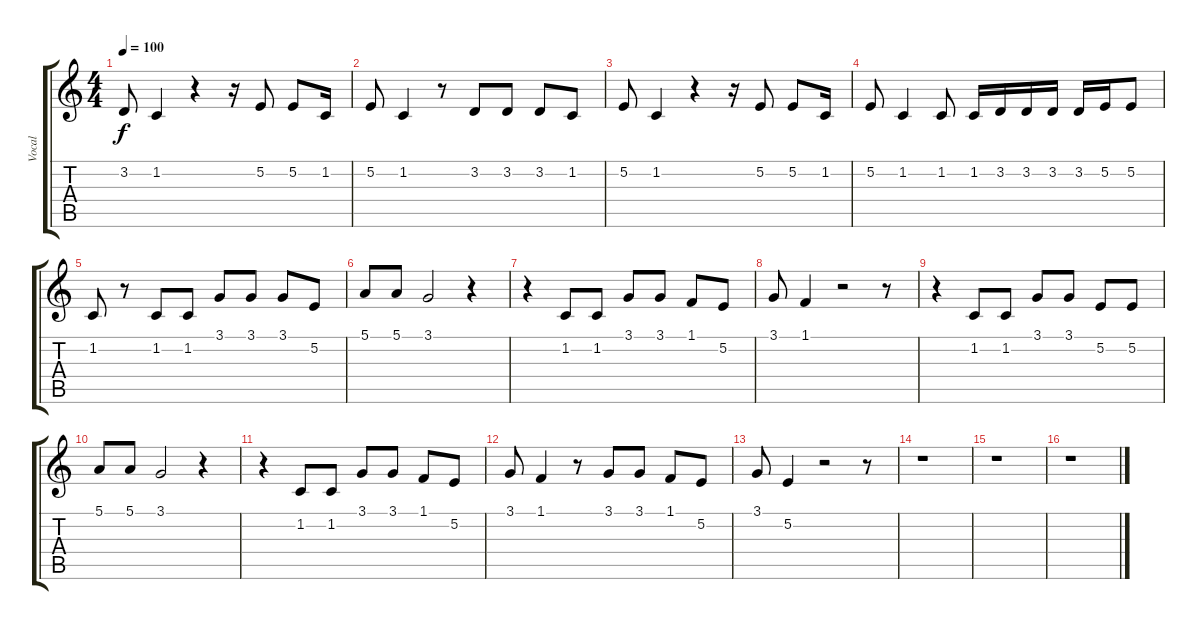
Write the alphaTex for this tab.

\track ("Vocal" "Vocal") {instrument trumpet}
\staff {score tabs}
\tuning (E4 B3 G3 D3 A2 E2) {hide}
\ts (4 4)
\tempo 100
\clef g2
\ks c
3.2.8{dy f} 1.2.4 r.4 r.16 5.2.8 5.2.8 1.2.16 |
5.2.8 1.2.4 r.8 3.2.8 3.2.8 3.2.8 1.2.8 |
5.2.8 1.2.4 r.4 r.16 5.2.8 5.2.8 1.2.16 |
5.2.8 1.2.4 1.2.8 1.2.16 3.2.16 3.2.16 3.2.16 3.2.16 5.2.16 5.2.8 |
1.2.8 r.8 1.2.8 1.2.8 3.1.8 3.1.8 3.1.8 5.2.8 |
5.1.8 5.1.8 3.1.2 r.4 |
r.4 1.2.8 1.2.8 3.1.8 3.1.8 1.1.8 5.2.8 |
3.1.8 1.1.4 r.2 r.8 |
r.4 1.2.8 1.2.8 3.1.8 3.1.8 5.2.8 5.2.8 |
5.1.8 5.1.8 3.1.2 r.4 |
r.4 1.2.8 1.2.8 3.1.8 3.1.8 1.1.8 5.2.8 |
3.1.8 1.1.4 r.8 3.1.8 3.1.8 1.1.8 5.2.8 |
3.1.8 5.2.4 r.2 r.8 |
r.1 |
r.1 |
r.1
